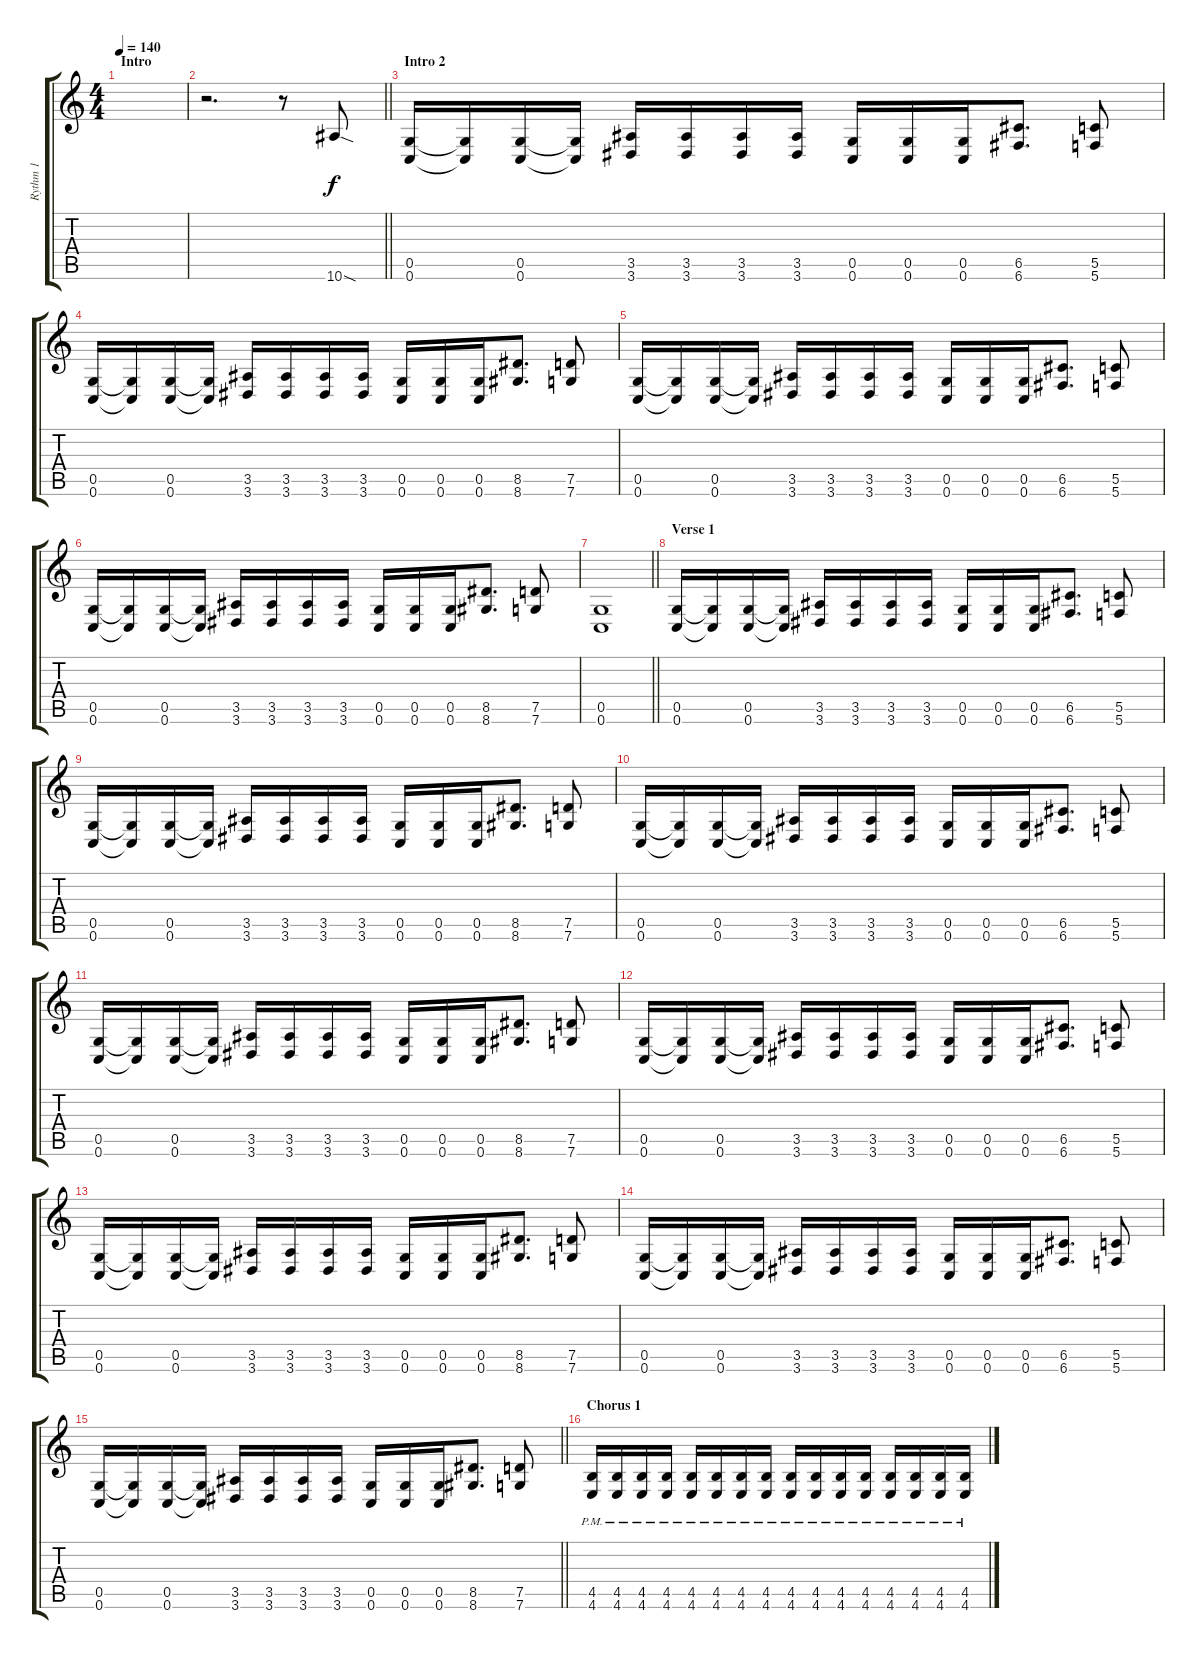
\track ("Rythm 1" "Rythm 1") {instrument distortionguitar}
\staff {score tabs}
\tuning (D4 A3 F3 C3 G2 C2) {hide}
\ts (4 4)
\section ("" "Intro")
\tempo 140
\clef g2
\ks c
|
\barLineRight lightlight
r.2{d} r.8 10.6{sod}.8 |
\section ("" "Intro 2")
(0.5 0.6).16 (0.5{t} 0.6{t}).16 (0.5 0.6).16 (0.5{t} 0.6{t}).16 (3.5 3.6).16 (3.5 3.6).16 (3.5 3.6).16 (3.5 3.6).16 (0.5 0.6).16 (0.5 0.6).16 (0.5 0.6).16 (6.5 6.6).8{d} (5.5 5.6).8 |
(0.5 0.6).16 (0.5{t} 0.6{t}).16 (0.5 0.6).16 (0.5{t} 0.6{t}).16 (3.5 3.6).16 (3.5 3.6).16 (3.5 3.6).16 (3.5 3.6).16 (0.5 0.6).16 (0.5 0.6).16 (0.5 0.6).16 (8.5 8.6).8{d} (7.5 7.6).8 |
(0.5 0.6).16 (0.5{t} 0.6{t}).16 (0.5 0.6).16 (0.5{t} 0.6{t}).16 (3.5 3.6).16 (3.5 3.6).16 (3.5 3.6).16 (3.5 3.6).16 (0.5 0.6).16 (0.5 0.6).16 (0.5 0.6).16 (6.5 6.6).8{d} (5.5 5.6).8 |
(0.5 0.6).16 (0.5{t} 0.6{t}).16 (0.5 0.6).16 (0.5{t} 0.6{t}).16 (3.5 3.6).16 (3.5 3.6).16 (3.5 3.6).16 (3.5 3.6).16 (0.5 0.6).16 (0.5 0.6).16 (0.5 0.6).16 (8.5 8.6).8{d} (7.5 7.6).8 |
\barLineRight lightlight
(0.5 0.6).1 |
\section ("" "Verse 1")
(0.5 0.6).16 (0.5{t} 0.6{t}).16 (0.5 0.6).16 (0.5{t} 0.6{t}).16 (3.5 3.6).16 (3.5 3.6).16 (3.5 3.6).16 (3.5 3.6).16 (0.5 0.6).16 (0.5 0.6).16 (0.5 0.6).16 (6.5 6.6).8{d} (5.5 5.6).8 |
(0.5 0.6).16 (0.5{t} 0.6{t}).16 (0.5 0.6).16 (0.5{t} 0.6{t}).16 (3.5 3.6).16 (3.5 3.6).16 (3.5 3.6).16 (3.5 3.6).16 (0.5 0.6).16 (0.5 0.6).16 (0.5 0.6).16 (8.5 8.6).8{d} (7.5 7.6).8 |
(0.5 0.6).16 (0.5{t} 0.6{t}).16 (0.5 0.6).16 (0.5{t} 0.6{t}).16 (3.5 3.6).16 (3.5 3.6).16 (3.5 3.6).16 (3.5 3.6).16 (0.5 0.6).16 (0.5 0.6).16 (0.5 0.6).16 (6.5 6.6).8{d} (5.5 5.6).8 |
(0.5 0.6).16 (0.5{t} 0.6{t}).16 (0.5 0.6).16 (0.5{t} 0.6{t}).16 (3.5 3.6).16 (3.5 3.6).16 (3.5 3.6).16 (3.5 3.6).16 (0.5 0.6).16 (0.5 0.6).16 (0.5 0.6).16 (8.5 8.6).8{d} (7.5 7.6).8 |
(0.5 0.6).16 (0.5{t} 0.6{t}).16 (0.5 0.6).16 (0.5{t} 0.6{t}).16 (3.5 3.6).16 (3.5 3.6).16 (3.5 3.6).16 (3.5 3.6).16 (0.5 0.6).16 (0.5 0.6).16 (0.5 0.6).16 (6.5 6.6).8{d} (5.5 5.6).8 |
(0.5 0.6).16 (0.5{t} 0.6{t}).16 (0.5 0.6).16 (0.5{t} 0.6{t}).16 (3.5 3.6).16 (3.5 3.6).16 (3.5 3.6).16 (3.5 3.6).16 (0.5 0.6).16 (0.5 0.6).16 (0.5 0.6).16 (8.5 8.6).8{d} (7.5 7.6).8 |
(0.5 0.6).16 (0.5{t} 0.6{t}).16 (0.5 0.6).16 (0.5{t} 0.6{t}).16 (3.5 3.6).16 (3.5 3.6).16 (3.5 3.6).16 (3.5 3.6).16 (0.5 0.6).16 (0.5 0.6).16 (0.5 0.6).16 (6.5 6.6).8{d} (5.5 5.6).8 |
\barLineRight lightlight
(0.5 0.6).16 (0.5{t} 0.6{t}).16 (0.5 0.6).16 (0.5{t} 0.6{t}).16 (3.5 3.6).16 (3.5 3.6).16 (3.5 3.6).16 (3.5 3.6).16 (0.5 0.6).16 (0.5 0.6).16 (0.5 0.6).16 (8.5 8.6).8{d} (7.5 7.6).8 |
\section ("" "Chorus 1")
(4.5{pm} 4.6{pm}).16 (4.5{pm} 4.6{pm}).16 (4.5{pm} 4.6{pm}).16 (4.5{pm} 4.6{pm}).16 (4.5{pm} 4.6{pm}).16 (4.5{pm} 4.6{pm}).16 (4.5{pm} 4.6{pm}).16 (4.5{pm} 4.6{pm}).16 (4.5{pm} 4.6{pm}).16 (4.5{pm} 4.6{pm}).16 (4.5{pm} 4.6{pm}).16 (4.5{pm} 4.6{pm}).16 (4.5{pm} 4.6{pm}).16 (4.5{pm} 4.6{pm}).16 (4.5{pm} 4.6{pm}).16 (4.5{pm} 4.6{pm}).16
